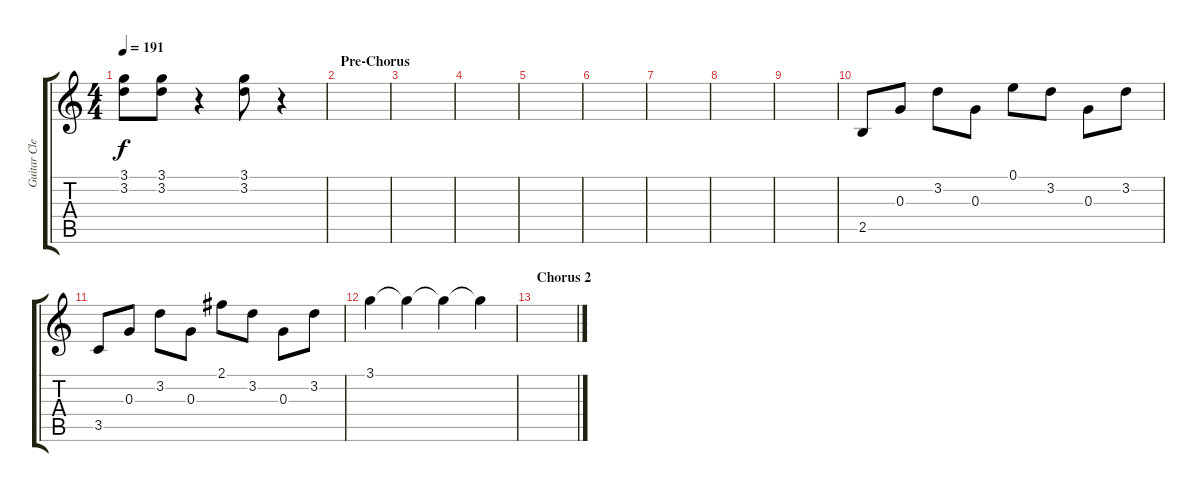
\track ("Guitar Clean" "Guitar Cle") {instrument electricguitarclean}
\staff {score tabs}
\tuning (E4 B3 G3 D3 A2 E2) {hide}
\ts (4 4)
\tempo 191
\clef g2
\ks c
(3.1 3.2).8{dy f} (3.1 3.2).8 r.4 (3.1 3.2).8 r.4 |
\section ("" "Pre-Chorus")
|
|
|
|
|
|
|
|
2.5.8 0.3.8 3.2.8 0.3.8 0.1.8 3.2.8 0.3.8 3.2.8 |
3.5.8 0.3.8 3.2.8 0.3.8 2.1.8 3.2.8 0.3.8 3.2.8 |
3.1.4 3.1{t}.4 3.1{t}.4 3.1{t}.4 |
\section ("" "Chorus 2")
